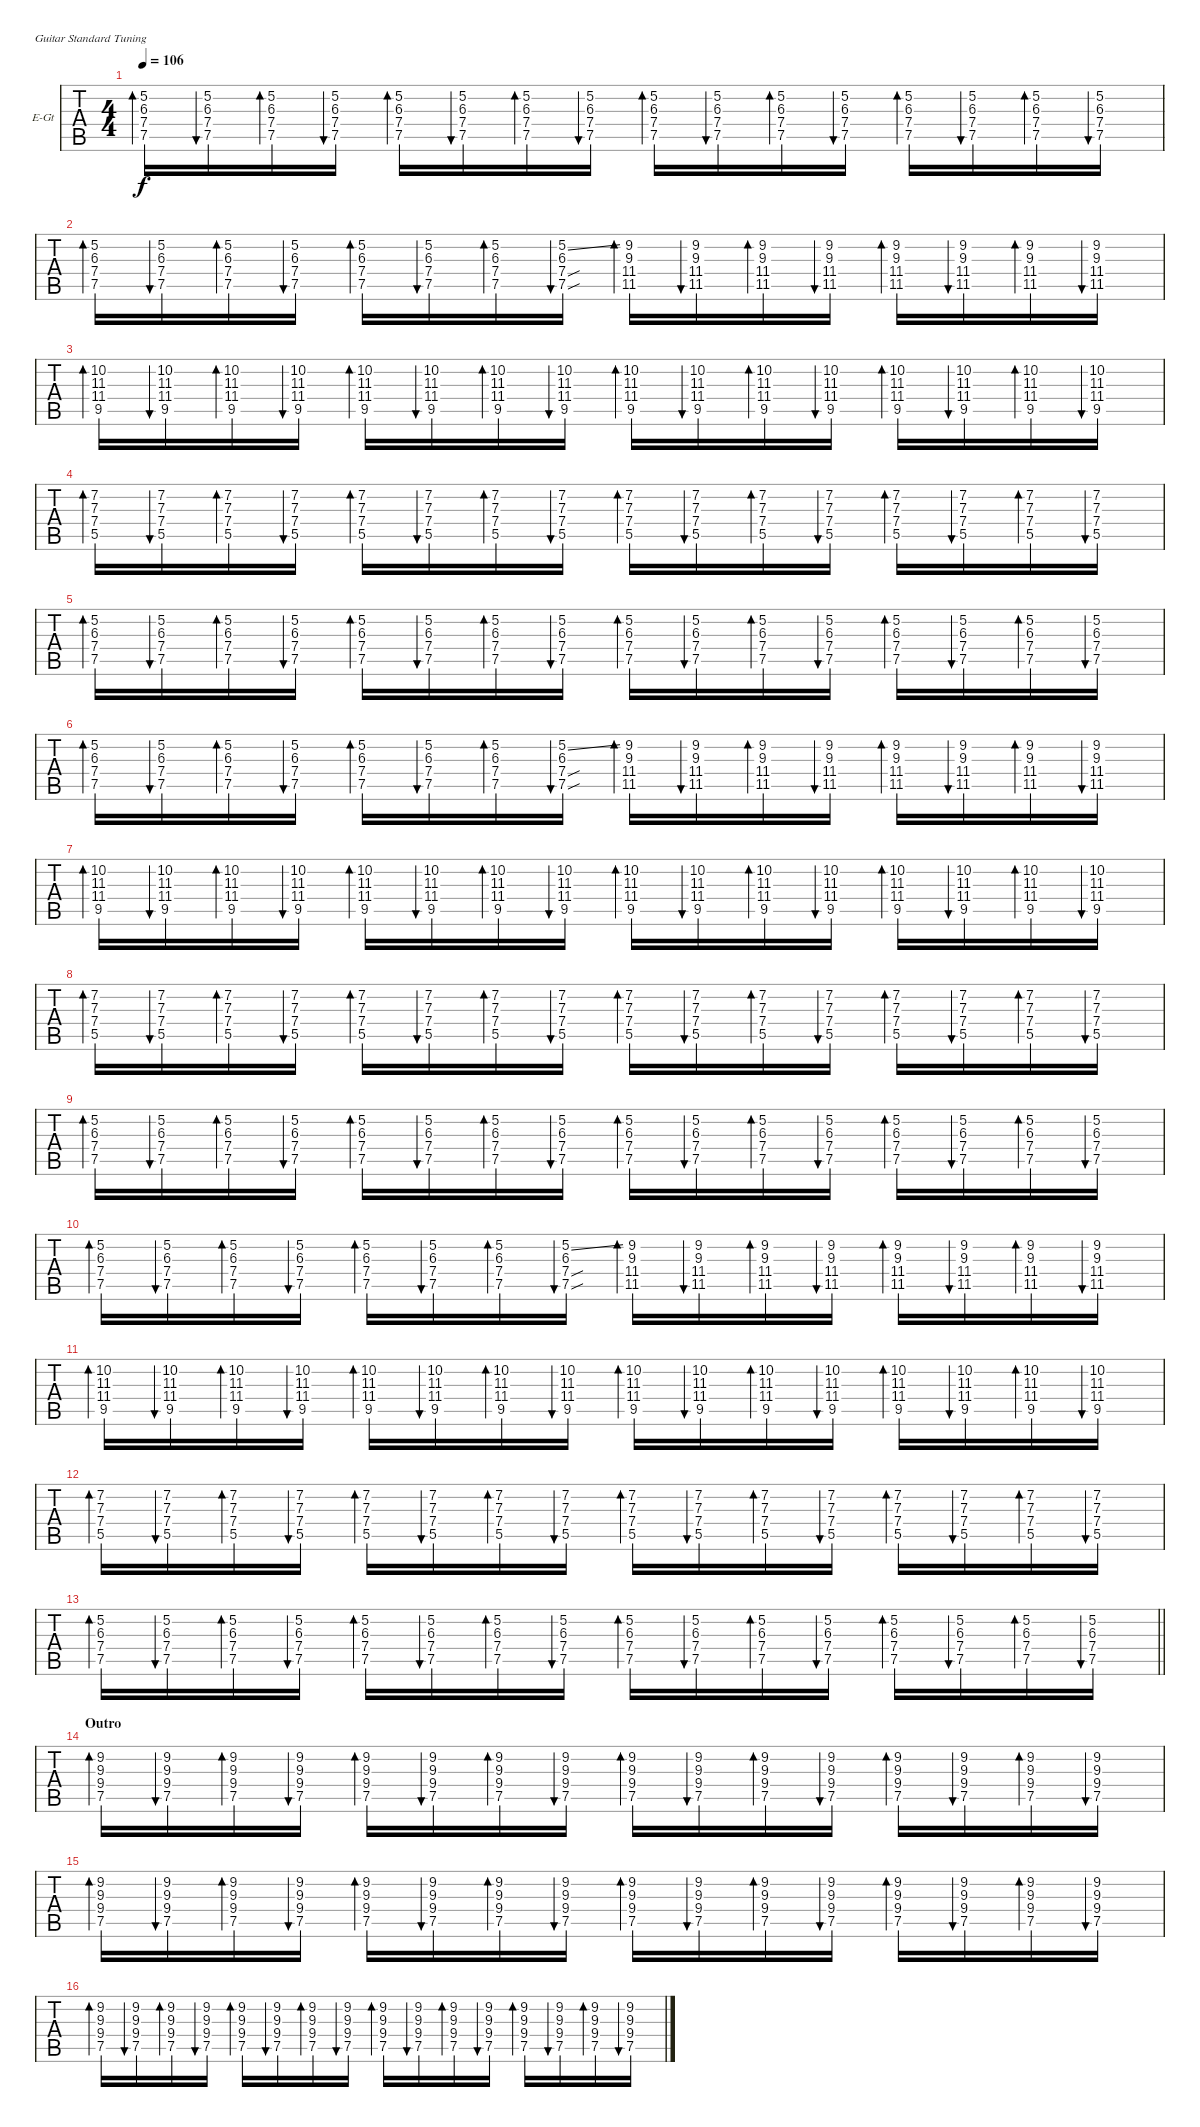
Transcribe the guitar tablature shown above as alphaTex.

\bracketExtendMode groupsimilarinstruments
\firstSystemTrackNameOrientation horizontal
\otherSystemsTrackNameOrientation horizontal
\track ("Nick" "E-Gt") {instrument electricguitarjazz}
\staff {tabs}
\tuning (E4 B3 G3 D3 A2 E2)
\ts (4 4)
\tempo 106
\clef g2
\ks c
(5.2 6.3 7.4 7.5).16{bd 60 dy f} (5.2 6.3 7.4 7.5).16{bu 60} (5.2 6.3 7.4 7.5).16{bd 60} (5.2 6.3 7.4 7.5).16{bu 60} (5.2 6.3 7.4 7.5).16{bd 60} (5.2 6.3 7.4 7.5).16{bu 60} (5.2 6.3 7.4 7.5).16{bd 60} (5.2 6.3 7.4 7.5).16{bu 60} (5.2 6.3 7.4 7.5).16{bd 60} (5.2 6.3 7.4 7.5).16{bu 60} (5.2 6.3 7.4 7.5).16{bd 60} (5.2 6.3 7.4 7.5).16{bu 60} (5.2 6.3 7.4 7.5).16{bd 60} (5.2 6.3 7.4 7.5).16{bu 60} (5.2 6.3 7.4 7.5).16{bd 60} (5.2 6.3 7.4 7.5).16{bu 60} |
(5.2 6.3 7.4 7.5).16{bd 60} (5.2 6.3 7.4 7.5).16{bu 60} (5.2 6.3 7.4 7.5).16{bd 60} (5.2 6.3 7.4 7.5).16{bu 60} (5.2 6.3 7.4 7.5).16{bd 60} (5.2 6.3 7.4 7.5).16{bu 60} (5.2 6.3 7.4 7.5).16{bd 60} (5.2{ss} 6.3 7.4{sou} 7.5{sou}).16{bu 60} (9.2 9.3 11.4 11.5).16{bd 60} (9.2 9.3 11.4 11.5).16{bu 60} (9.2 9.3 11.4 11.5).16{bd 60} (9.2 9.3 11.4 11.5).16{bu 60} (9.2 9.3 11.4 11.5).16{bd 60} (9.2 9.3 11.4 11.5).16{bu 60} (9.2 9.3 11.4 11.5).16{bd 60} (9.2 9.3 11.4 11.5).16{bu 60} |
(10.2 11.3 11.4 9.5).16{bd 60} (10.2 11.3 11.4 9.5).16{bu 60} (10.2 11.3 11.4 9.5).16{bd 60} (10.2 11.3 11.4 9.5).16{bu 60} (10.2 11.3 11.4 9.5).16{bd 60} (10.2 11.3 11.4 9.5).16{bu 60} (10.2 11.3 11.4 9.5).16{bd 60} (10.2 11.3 11.4 9.5).16{bu 60} (10.2 11.3 11.4 9.5).16{bd 60} (10.2 11.3 11.4 9.5).16{bu 60} (10.2 11.3 11.4 9.5).16{bd 60} (10.2 11.3 11.4 9.5).16{bu 60} (10.2 11.3 11.4 9.5).16{bd 60} (10.2 11.3 11.4 9.5).16{bu 60} (10.2 11.3 11.4 9.5).16{bd 60} (10.2 11.3 11.4 9.5).16{bu 60} |
(7.2 7.3 7.4 5.5).16{bd 60} (7.2 7.3 7.4 5.5).16{bu 60} (7.2 7.3 7.4 5.5).16{bd 60} (7.2 7.3 7.4 5.5).16{bu 60} (7.2 7.3 7.4 5.5).16{bd 60} (7.2 7.3 7.4 5.5).16{bu 60} (7.2 7.3 7.4 5.5).16{bd 60} (7.2 7.3 7.4 5.5).16{bu 60} (7.2 7.3 7.4 5.5).16{bd 60} (7.2 7.3 7.4 5.5).16{bu 60} (7.2 7.3 7.4 5.5).16{bd 60} (7.2 7.3 7.4 5.5).16{bu 60} (7.2 7.3 7.4 5.5).16{bd 60} (7.2 7.3 7.4 5.5).16{bu 60} (7.2 7.3 7.4 5.5).16{bd 60} (7.2 7.3 7.4 5.5).16{bu 60} |
(5.2 6.3 7.4 7.5).16{bd 60} (5.2 6.3 7.4 7.5).16{bu 60} (5.2 6.3 7.4 7.5).16{bd 60} (5.2 6.3 7.4 7.5).16{bu 60} (5.2 6.3 7.4 7.5).16{bd 60} (5.2 6.3 7.4 7.5).16{bu 60} (5.2 6.3 7.4 7.5).16{bd 60} (5.2 6.3 7.4 7.5).16{bu 60} (5.2 6.3 7.4 7.5).16{bd 60} (5.2 6.3 7.4 7.5).16{bu 60} (5.2 6.3 7.4 7.5).16{bd 60} (5.2 6.3 7.4 7.5).16{bu 60} (5.2 6.3 7.4 7.5).16{bd 60} (5.2 6.3 7.4 7.5).16{bu 60} (5.2 6.3 7.4 7.5).16{bd 60} (5.2 6.3 7.4 7.5).16{bu 60} |
(5.2 6.3 7.4 7.5).16{bd 60} (5.2 6.3 7.4 7.5).16{bu 60} (5.2 6.3 7.4 7.5).16{bd 60} (5.2 6.3 7.4 7.5).16{bu 60} (5.2 6.3 7.4 7.5).16{bd 60} (5.2 6.3 7.4 7.5).16{bu 60} (5.2 6.3 7.4 7.5).16{bd 60} (5.2{ss} 6.3 7.4{sou} 7.5{sou}).16{bu 60} (9.2 9.3 11.4 11.5).16{bd 60} (9.2 9.3 11.4 11.5).16{bu 60} (9.2 9.3 11.4 11.5).16{bd 60} (9.2 9.3 11.4 11.5).16{bu 60} (9.2 9.3 11.4 11.5).16{bd 60} (9.2 9.3 11.4 11.5).16{bu 60} (9.2 9.3 11.4 11.5).16{bd 60} (9.2 9.3 11.4 11.5).16{bu 60} |
(10.2 11.3 11.4 9.5).16{bd 60} (10.2 11.3 11.4 9.5).16{bu 60} (10.2 11.3 11.4 9.5).16{bd 60} (10.2 11.3 11.4 9.5).16{bu 60} (10.2 11.3 11.4 9.5).16{bd 60} (10.2 11.3 11.4 9.5).16{bu 60} (10.2 11.3 11.4 9.5).16{bd 60} (10.2 11.3 11.4 9.5).16{bu 60} (10.2 11.3 11.4 9.5).16{bd 60} (10.2 11.3 11.4 9.5).16{bu 60} (10.2 11.3 11.4 9.5).16{bd 60} (10.2 11.3 11.4 9.5).16{bu 60} (10.2 11.3 11.4 9.5).16{bd 60} (10.2 11.3 11.4 9.5).16{bu 60} (10.2 11.3 11.4 9.5).16{bd 60} (10.2 11.3 11.4 9.5).16{bu 60} |
(7.2 7.3 7.4 5.5).16{bd 60} (7.2 7.3 7.4 5.5).16{bu 60} (7.2 7.3 7.4 5.5).16{bd 60} (7.2 7.3 7.4 5.5).16{bu 60} (7.2 7.3 7.4 5.5).16{bd 60} (7.2 7.3 7.4 5.5).16{bu 60} (7.2 7.3 7.4 5.5).16{bd 60} (7.2 7.3 7.4 5.5).16{bu 60} (7.2 7.3 7.4 5.5).16{bd 60} (7.2 7.3 7.4 5.5).16{bu 60} (7.2 7.3 7.4 5.5).16{bd 60} (7.2 7.3 7.4 5.5).16{bu 60} (7.2 7.3 7.4 5.5).16{bd 60} (7.2 7.3 7.4 5.5).16{bu 60} (7.2 7.3 7.4 5.5).16{bd 60} (7.2 7.3 7.4 5.5).16{bu 60} |
(5.2 6.3 7.4 7.5).16{bd 60} (5.2 6.3 7.4 7.5).16{bu 60} (5.2 6.3 7.4 7.5).16{bd 60} (5.2 6.3 7.4 7.5).16{bu 60} (5.2 6.3 7.4 7.5).16{bd 60} (5.2 6.3 7.4 7.5).16{bu 60} (5.2 6.3 7.4 7.5).16{bd 60} (5.2 6.3 7.4 7.5).16{bu 60} (5.2 6.3 7.4 7.5).16{bd 60} (5.2 6.3 7.4 7.5).16{bu 60} (5.2 6.3 7.4 7.5).16{bd 60} (5.2 6.3 7.4 7.5).16{bu 60} (5.2 6.3 7.4 7.5).16{bd 60} (5.2 6.3 7.4 7.5).16{bu 60} (5.2 6.3 7.4 7.5).16{bd 60} (5.2 6.3 7.4 7.5).16{bu 60} |
(5.2 6.3 7.4 7.5).16{bd 60} (5.2 6.3 7.4 7.5).16{bu 60} (5.2 6.3 7.4 7.5).16{bd 60} (5.2 6.3 7.4 7.5).16{bu 60} (5.2 6.3 7.4 7.5).16{bd 60} (5.2 6.3 7.4 7.5).16{bu 60} (5.2 6.3 7.4 7.5).16{bd 60} (5.2{ss} 6.3 7.4{sou} 7.5{sou}).16{bu 60} (9.2 9.3 11.4 11.5).16{bd 60} (9.2 9.3 11.4 11.5).16{bu 60} (9.2 9.3 11.4 11.5).16{bd 60} (9.2 9.3 11.4 11.5).16{bu 60} (9.2 9.3 11.4 11.5).16{bd 60} (9.2 9.3 11.4 11.5).16{bu 60} (9.2 9.3 11.4 11.5).16{bd 60} (9.2 9.3 11.4 11.5).16{bu 60} |
(10.2 11.3 11.4 9.5).16{bd 60} (10.2 11.3 11.4 9.5).16{bu 60} (10.2 11.3 11.4 9.5).16{bd 60} (10.2 11.3 11.4 9.5).16{bu 60} (10.2 11.3 11.4 9.5).16{bd 60} (10.2 11.3 11.4 9.5).16{bu 60} (10.2 11.3 11.4 9.5).16{bd 60} (10.2 11.3 11.4 9.5).16{bu 60} (10.2 11.3 11.4 9.5).16{bd 60} (10.2 11.3 11.4 9.5).16{bu 60} (10.2 11.3 11.4 9.5).16{bd 60} (10.2 11.3 11.4 9.5).16{bu 60} (10.2 11.3 11.4 9.5).16{bd 60} (10.2 11.3 11.4 9.5).16{bu 60} (10.2 11.3 11.4 9.5).16{bd 60} (10.2 11.3 11.4 9.5).16{bu 60} |
(7.2 7.3 7.4 5.5).16{bd 60} (7.2 7.3 7.4 5.5).16{bu 60} (7.2 7.3 7.4 5.5).16{bd 60} (7.2 7.3 7.4 5.5).16{bu 60} (7.2 7.3 7.4 5.5).16{bd 60} (7.2 7.3 7.4 5.5).16{bu 60} (7.2 7.3 7.4 5.5).16{bd 60} (7.2 7.3 7.4 5.5).16{bu 60} (7.2 7.3 7.4 5.5).16{bd 60} (7.2 7.3 7.4 5.5).16{bu 60} (7.2 7.3 7.4 5.5).16{bd 60} (7.2 7.3 7.4 5.5).16{bu 60} (7.2 7.3 7.4 5.5).16{bd 60} (7.2 7.3 7.4 5.5).16{bu 60} (7.2 7.3 7.4 5.5).16{bd 60} (7.2 7.3 7.4 5.5).16{bu 60} |
\barLineRight lightlight
(5.2 6.3 7.4 7.5).16{bd 60} (5.2 6.3 7.4 7.5).16{bu 60} (5.2 6.3 7.4 7.5).16{bd 60} (5.2 6.3 7.4 7.5).16{bu 60} (5.2 6.3 7.4 7.5).16{bd 60} (5.2 6.3 7.4 7.5).16{bu 60} (5.2 6.3 7.4 7.5).16{bd 60} (5.2 6.3 7.4 7.5).16{bu 60} (5.2 6.3 7.4 7.5).16{bd 60} (5.2 6.3 7.4 7.5).16{bu 60} (5.2 6.3 7.4 7.5).16{bd 60} (5.2 6.3 7.4 7.5).16{bu 60} (5.2 6.3 7.4 7.5).16{bd 60} (5.2 6.3 7.4 7.5).16{bu 60} (5.2 6.3 7.4 7.5).16{bd 60} (5.2 6.3 7.4 7.5).16{bu 60} |
\section ("" "Outro")
(9.2 9.3 9.4 7.5).16{bd 60} (9.2 9.3 9.4 7.5).16{bu 60} (9.2 9.3 9.4 7.5).16{bd 60} (9.2 9.3 9.4 7.5).16{bu 60} (9.2 9.3 9.4 7.5).16{bd 60} (9.2 9.3 9.4 7.5).16{bu 60} (9.2 9.3 9.4 7.5).16{bd 60} (9.2 9.3 9.4 7.5).16{bu 60} (9.2 9.3 9.4 7.5).16{bd 60} (9.2 9.3 9.4 7.5).16{bu 60} (9.2 9.3 9.4 7.5).16{bd 60} (9.2 9.3 9.4 7.5).16{bu 60} (9.2 9.3 9.4 7.5).16{bd 60} (9.2 9.3 9.4 7.5).16{bu 60} (9.2 9.3 9.4 7.5).16{bd 60} (9.2 9.3 9.4 7.5).16{bu 60} |
(9.2 9.3 9.4 7.5).16{bd 60} (9.2 9.3 9.4 7.5).16{bu 60} (9.2 9.3 9.4 7.5).16{bd 60} (9.2 9.3 9.4 7.5).16{bu 60} (9.2 9.3 9.4 7.5).16{bd 60} (9.2 9.3 9.4 7.5).16{bu 60} (9.2 9.3 9.4 7.5).16{bd 60} (9.2 9.3 9.4 7.5).16{bu 60} (9.2 9.3 9.4 7.5).16{bd 60} (9.2 9.3 9.4 7.5).16{bu 60} (9.2 9.3 9.4 7.5).16{bd 60} (9.2 9.3 9.4 7.5).16{bu 60} (9.2 9.3 9.4 7.5).16{bd 60} (9.2 9.3 9.4 7.5).16{bu 60} (9.2 9.3 9.4 7.5).16{bd 60} (9.2 9.3 9.4 7.5).16{bu 60} |
(9.2 9.3 9.4 7.5).16{bd 60} (9.2 9.3 9.4 7.5).16{bu 60} (9.2 9.3 9.4 7.5).16{bd 60} (9.2 9.3 9.4 7.5).16{bu 60} (9.2 9.3 9.4 7.5).16{bd 60} (9.2 9.3 9.4 7.5).16{bu 60} (9.2 9.3 9.4 7.5).16{bd 60} (9.2 9.3 9.4 7.5).16{bu 60} (9.2 9.3 9.4 7.5).16{bd 60} (9.2 9.3 9.4 7.5).16{bu 60} (9.2 9.3 9.4 7.5).16{bd 60} (9.2 9.3 9.4 7.5).16{bu 60} (9.2 9.3 9.4 7.5).16{bd 60} (9.2 9.3 9.4 7.5).16{bu 60} (9.2 9.3 9.4 7.5).16{bd 60} (9.2 9.3 9.4 7.5).16{bu 60}
